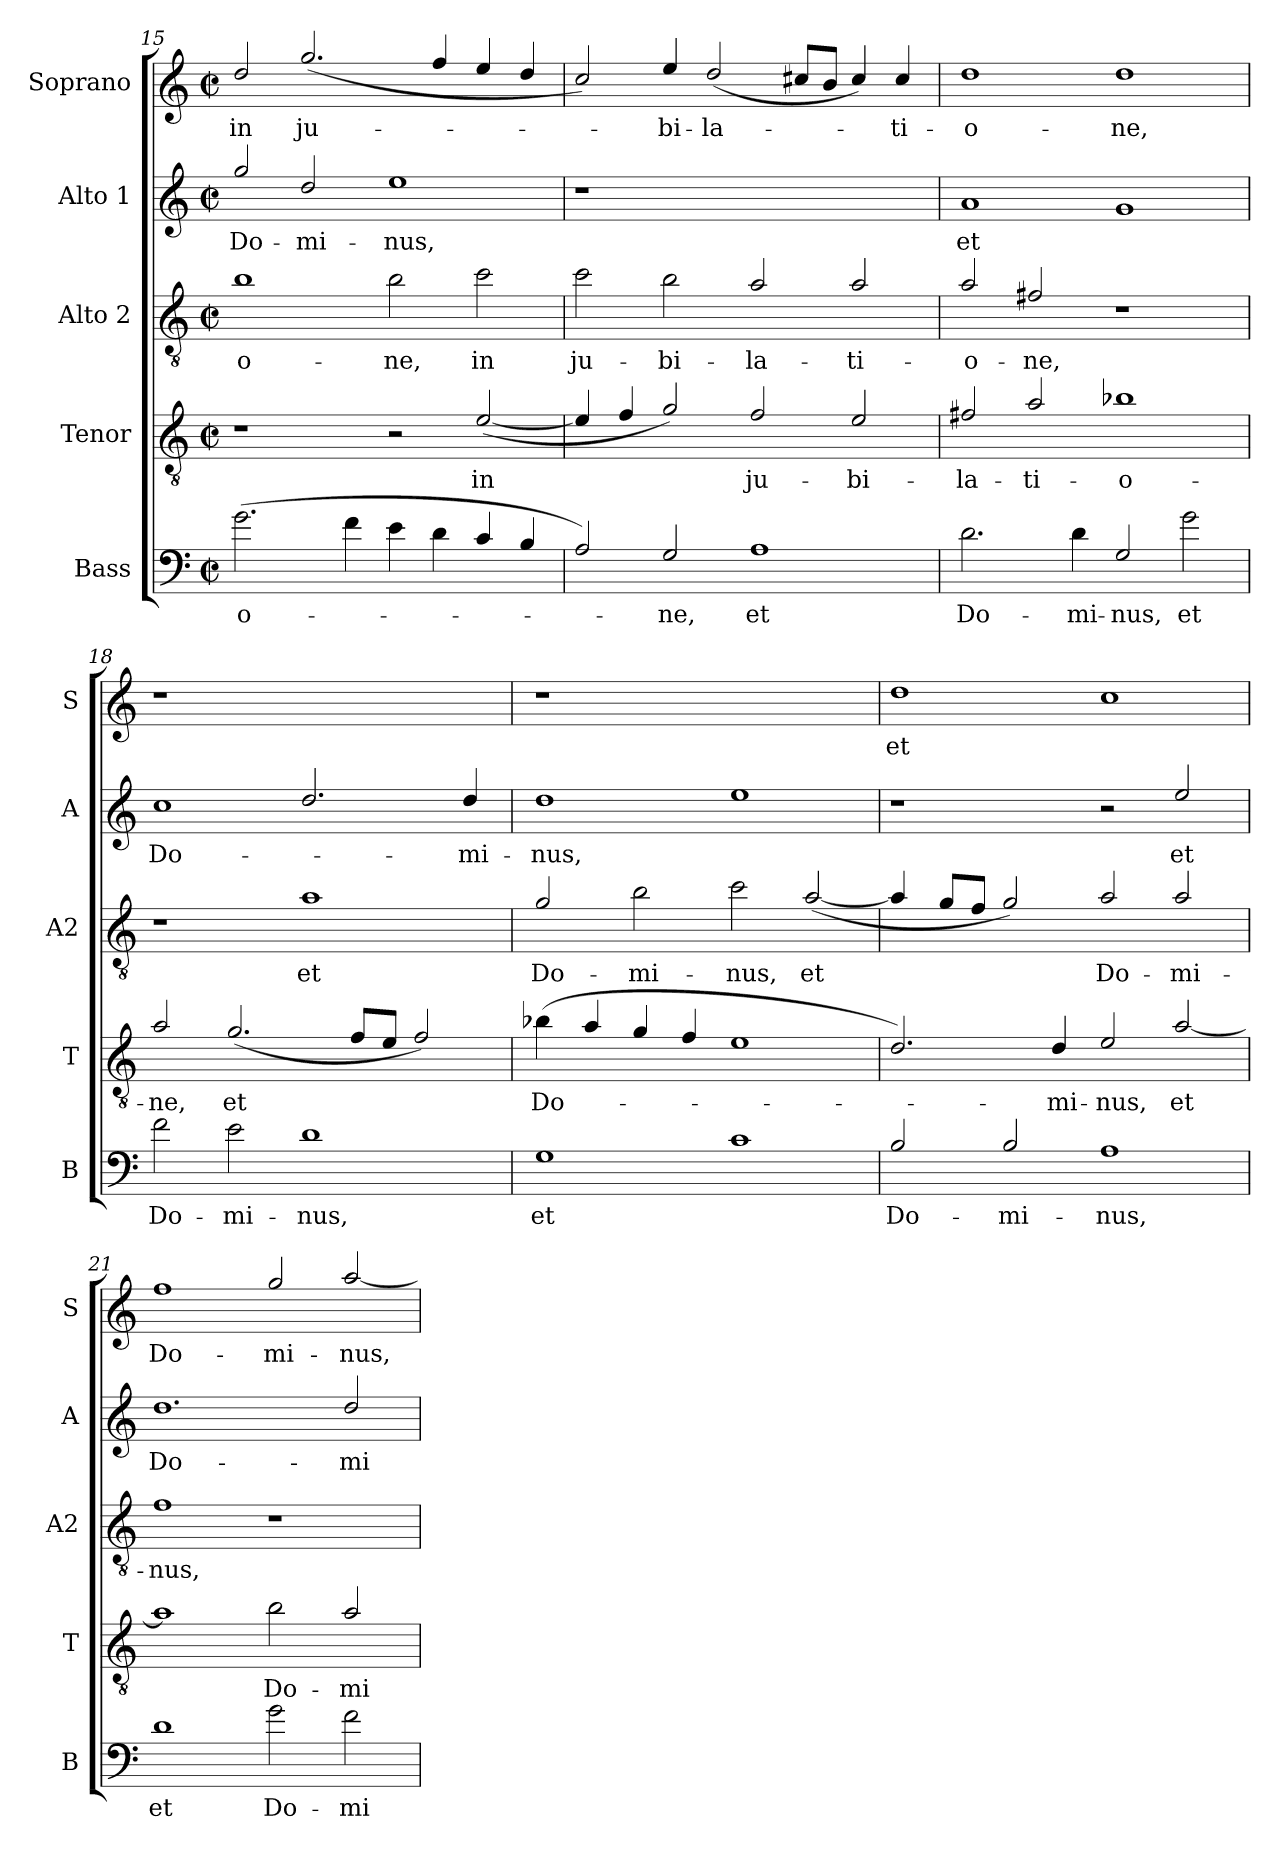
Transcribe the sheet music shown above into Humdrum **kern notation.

**kern	**text	**kern	**text	**kern	**text	**kern	**text	**kern	**text
*part5	*part5	*part4	*part4	*part3	*part3	*part2	*part2	*part1	*part1
*staff5	*staff5	*staff4	*staff4	*staff3	*staff3	*staff2	*staff2	*staff1	*staff1
*I"Bass	*	*I"Tenor	*	*I"Alto 2	*	*I"Alto 1	*	*I"Soprano	*
*I'B	*	*I'T	*	*I'A2	*	*I'A	*	*I'S	*
*clefF4	*	*clefGv2	*	*clefGv2	*	*clefG2	*	*clefG2	*
*ITrd7c12	*	*ITrd7c12	*	*ITrd7c12	*	*ITrd7c12	*	*ITrd7c12	*
*k[]	*	*k[]	*	*k[]	*	*k[]	*	*k[]	*
*C:	*	*C:	*	*C:	*	*C:	*	*C:	*
*M2/2	*	*M2/2	*	*M2/2	*	*M2/2	*	*M2/2	*
*met(c|)	*	*met(c|)	*	*met(c|)	*	*met(c|)	*	*met(c|)	*
=15	=15	=15	=15	=15	=15	=15	=15	=15	=15
!	!LO:LY:b	!	!	!	!LO:LY:b	!	!LO:LY:b	!	!LO:LY:b
(>2.G\	-o-	1r	.	1B	-o-	2g/	Do-	2d/	in
!	!	!	!	!	!	!	!LO:LY:b	!	!LO:LY:b
.	.	.	.	.	.	2d/	-mi-	(<2.g/	ju-
4F\	.	.	.	.	.	.	.	.	.
!	!	!	!	!	!LO:LY:b	!	!LO:LY:b	!	!
4E\	.	2r	.	2B\	-ne,	1e	-nus,	.	.
4D\	.	.	.	.	.	.	.	4f/	.
!	!	!	!LO:LY:b	!	!LO:LY:b	!	!	!	!
4C/	.	(<[2E/	in	2c\	in	.	.	4e/	.
4BB/	.	.	.	.	.	.	.	4d/	.
=16	=16	=16	=16	=16	=16	=16	=16	=16	=16
!	!	!	!	!	!LO:LY:b	!	!	!	!
2AA/)	.	4E/]	.	2c\	ju-	1r	.	2c/)	.
.	.	4F/	.	.	.	.	.	.	.
!	!LO:LY:b	!	!	!	!LO:LY:b	!	!	!	!LO:LY:b
2GG/	-ne,	2G/)	.	2B\	-bi-	.	.	4e/	-bi-
!	!	!	!	!	!	!	!	!	!LO:LY:b
.	.	.	.	.	.	.	.	(<2d/	-la-
!	!LO:LY:b	!	!LO:LY:b	!	!LO:LY:b	!	!	!	!
1AA	et	2F/	ju-	2A/	-la-	1ryy	.	.	.
.	.	.	.	.	.	.	.	8c#X/L	.
.	.	.	.	.	.	.	.	8B/J	.
!	!	!	!LO:LY:b	!	!LO:LY:b	!	!	!	!
.	.	2E/	-bi-	2A/	-ti-	.	.	4c#/)	.
!	!	!	!	!	!	!	!	!	!LO:LY:b
.	.	.	.	.	.	.	.	4c#/	-ti-
=17	=17	=17	=17	=17	=17	=17	=17	=17	=17
!	!LO:LY:b	!	!LO:LY:b	!	!LO:LY:b	!	!LO:LY:b	!	!LO:LY:b
2.D\	Do-	2F#X/	-la-	2A/	-o-	1A	et	1d	-o-
!	!	!	!LO:LY:b	!	!LO:LY:b	!	!	!	!
.	.	2A/	-ti-	2F#X/	-ne,	.	.	.	.
!	!LO:LY:b	!	!	!	!	!	!	!	!
4D\	-mi-	.	.	.	.	.	.	.	.
!	!LO:LY:b	!	!LO:LY:b	!	!	!	!	!	!LO:LY:b
2GG/	-nus,	1B-X	-o-	1r	.	1G	.	1d	-ne,
!	!LO:LY:b	!	!	!	!	!	!	!	!
2G\	et	.	.	.	.	.	.	.	.
!!LO:LB:g=z
=18	=18	=18	=18	=18	=18	=18	=18	=18	=18
!	!LO:LY:b	!	!LO:LY:b	!	!	!	!LO:LY:b	!	!
2F\	Do-	2A/	-ne,	1r	.	1c	Do-	1r	.
!	!LO:LY:b	!	!LO:LY:b	!	!	!	!	!	!
2E\	-mi-	(<2.G/	et	.	.	.	.	.	.
!	!LO:LY:b	!	!	!	!LO:LY:b	!	!	!	!
1D	-nus,	.	.	1A	et	2.d/	.	1ryy	.
.	.	8F/L	.	.	.	.	.	.	.
.	.	8E/J	.	.	.	.	.	.	.
.	.	2F/)	.	.	.	.	.	.	.
!	!	!	!	!	!	!	!LO:LY:b	!	!
.	.	.	.	.	.	4d/	-mi-	.	.
=19	=19	=19	=19	=19	=19	=19	=19	=19	=19
!	!LO:LY:b	!	!LO:LY:b	!	!LO:LY:b	!	!LO:LY:b	!	!
1GG	et	(<4B-X\	Do-	2G/	Do-	1d	-nus,	1r	.
.	.	4A/	.	.	.	.	.	.	.
!	!	!	!	!	!LO:LY:b	!	!	!	!
.	.	4G/	.	2B\	-mi-	.	.	.	.
.	.	4F/	.	.	.	.	.	.	.
!	!	!	!	!	!LO:LY:b	!	!	!	!
1C	.	1E	.	2c\	-nus,	1e	.	1ryy	.
!	!	!	!	!	!LO:LY:b	!	!	!	!
.	.	.	.	(<[2A/	et	.	.	.	.
=20	=20	=20	=20	=20	=20	=20	=20	=20	=20
!	!LO:LY:b	!	!	!	!	!	!	!	!LO:LY:b
2BB/	Do-	2.D/)	.	4A/]	.	1r	.	1d	et
.	.	.	.	8G/L	.	.	.	.	.
.	.	.	.	8F/J	.	.	.	.	.
!	!LO:LY:b	!	!	!	!	!	!	!	!
2BB/	-mi-	.	.	2G/)	.	.	.	.	.
!	!	!	!LO:LY:b	!	!	!	!	!	!
.	.	4D/	-mi-	.	.	.	.	.	.
!	!LO:LY:b	!	!LO:LY:b	!	!LO:LY:b	!	!	!	!
1AA	-nus,	2E/	-nus,	2A/	Do-	2r	.	1c	.
!	!	!	!LO:LY:b	!	!LO:LY:b	!	!LO:LY:b	!	!
.	.	[2A/	et	2A/	-mi-	2e/	et	.	.
=21	=21	=21	=21	=21	=21	=21	=21	=21	=21
!	!LO:LY:b	!	!	!	!LO:LY:b	!	!LO:LY:b	!	!LO:LY:b
1D	et	1A]	.	1F	-nus,	1.d	Do-	1f	Do-
!	!LO:LY:b	!	!LO:LY:b	!	!	!	!	!	!LO:LY:b
2G\	Do-	2B\	Do-	1r	.	.	.	2g/	-mi-
!	!LO:LY:b	!	!LO:LY:b	!	!	!	!LO:LY:b	!	!LO:LY:b
2F\	-mi-	2A/	-mi-	.	.	2d/	-mi-	[2a/	-nus,
=	=	=	=	=	=	=	=	=	=
*-	*-	*-	*-	*-	*-	*-	*-	*-	*-
